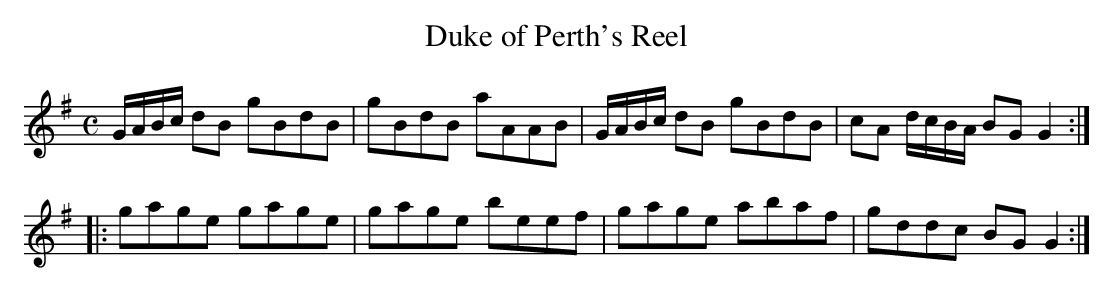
X:1
T:Duke of Perth's Reel
M:C
L:1/8
K:G
G/A/B/c/ dB gBdB|gBdB aAAB|G/A/B/c/ dB gBdB|cA d/c/B/A/ BG G2:|
|:gage gage|gage beef|gage abaf|gddc BG G2:|
